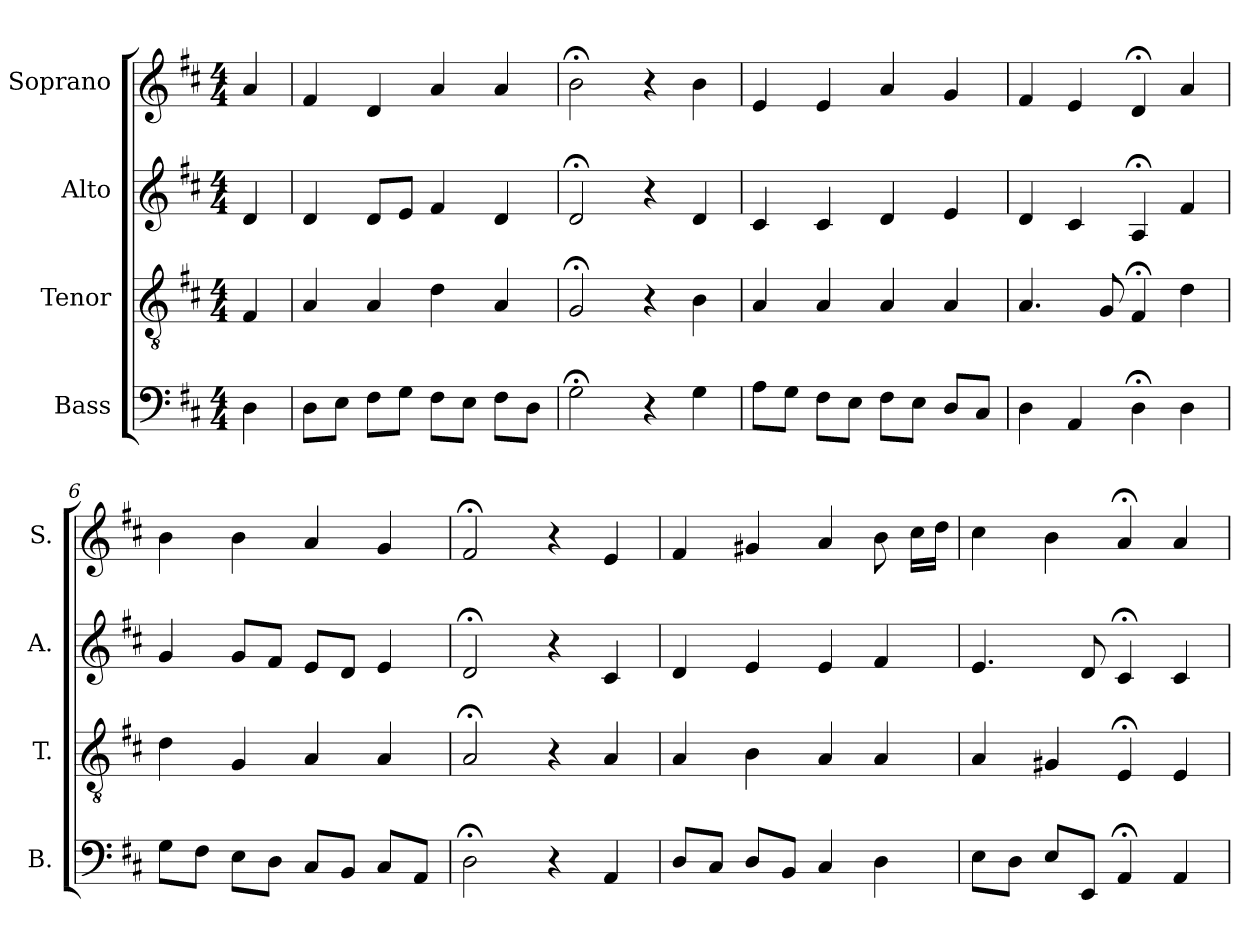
**kern	**kern	**kern	**kern
*part4	*part3	*part2	*part1
*staff4	*staff3	*staff2	*staff1
*I"Bass	*I"Tenor	*I"Alto	*I"Soprano
*I'B.	*I'T.	*I'A.	*I'S.
*clefF4	*clefGv2	*clefG2	*clefG2
*	*ITrd7c12	*	*
*k[f#c#]	*k[f#c#]	*k[f#c#]	*k[f#c#]
*D:	*D:	*D:	*D:
*M4/4	*M4/4	*M4/4	*M4/4
=1	=1	=1	=1
4D\	4FF#/	4d/	4a/
=2	=2	=2	=2
8D\L	4AA/	4d/	4f#/
8E\J	.	.	.
8F#\L	4AA/	8d/L	4d/
8G\J	.	8e/J	.
8F#\L	4D\	4f#/	4a/
8E\J	.	.	.
8F#\L	4AA/	4d/	4a/
8D\J	.	.	.
=3	=3	=3	=3
2G;<\	2GG;</	2d;</	2b;<\
4r	4r	4r	4r
4G\	4BB\	4d/	4b\
=4	=4	=4	=4
8A\L	4AA/	4c#/	4e/
8G\J	.	.	.
8F#\L	4AA/	4c#/	4e/
8E\J	.	.	.
8F#\L	4AA/	4d/	4a/
8E\J	.	.	.
8D/L	4AA/	4e/	4g/
8C#/J	.	.	.
=5	=5	=5	=5
4D\	4.AA/	4d/	4f#/
4AA/	.	4c#/	4e/
.	8GG/	.	.
4D;<\	4FF#;</	4A;</	4d;</
4D\	4D\	4f#/	4a/
!!LO:LB:g=z
=6	=6	=6	=6
8G\L	4D\	4g/	4b\
8F#\J	.	.	.
8E\L	4GG/	8g/L	4b\
8D\J	.	8f#/J	.
8C#/L	4AA/	8e/L	4a/
8BB/J	.	8d/J	.
8C#/L	4AA/	4e/	4g/
8AA/J	.	.	.
=7	=7	=7	=7
2D;<\	2AA;</	2d;</	2f#;</
4r	4r	4r	4r
4AA/	4AA/	4c#/	4e/
=8	=8	=8	=8
8D/L	4AA/	4d/	4f#/
8C#/J	.	.	.
8D/L	4BB\	4e/	4g#X/
8BB/J	.	.	.
4C#/	4AA/	4e/	4a/
4D\	4AA/	4f#/	8b\
.	.	.	16cc#\LL
.	.	.	16dd\JJ
=9	=9	=9	=9
8E\L	4AA/	4.e/	4cc#\
8D\J	.	.	.
8E/L	4GG#X/	.	4b\
8EE/J	.	8d/	.
4AA;</	4EE;</	4c#;</	4a;</
4AA/	4EE/	4c#/	4a/
=	=	=	=
*-	*-	*-	*-
